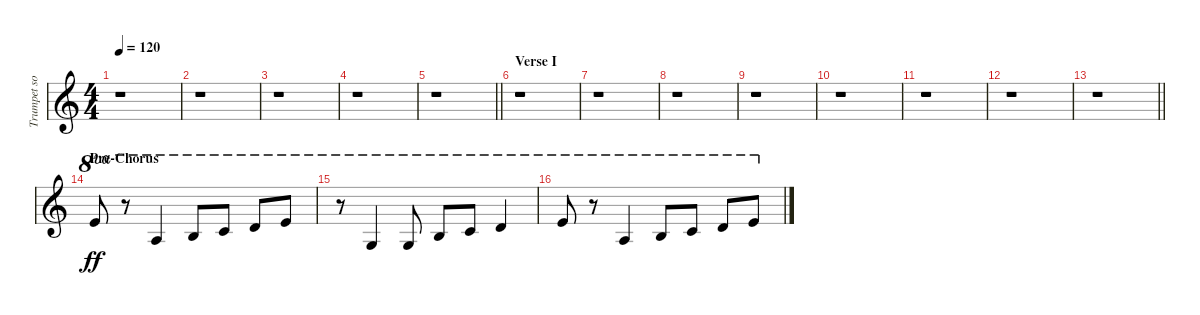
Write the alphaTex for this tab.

\track ("Trumpet sound" "Trumpet so") {instrument tenorsax}
\staff {score}
\tuning (E4 B3 G3 D3 A2 E2) {hide}
\ts (4 4)
\tempo 120
\clef g2
\ks c
r.1{dy fff} |
r.1 |
r.1 |
r.1 |
\barLineRight lightlight
r.1 |
\section ("" "Verse I")
r.1 |
r.1 |
r.1 |
r.1 |
r.1 |
r.1 |
r.1 |
\barLineRight lightlight
r.1 |
\section ("" "Pre-Chorus")
12.1.8{ot 8va dy ff} r.8{ot 8va} 10.2.4{ot 8va} 12.2.8{ot 8va} 13.2.8{ot 8va} 10.1.8{ot 8va} 12.1.8{ot 8va} |
r.8{ot 8va} 12.3.4{ot 8va} 12.3.8{ot 8va} 12.2.8{ot 8va} 13.2.8{ot 8va} 10.1.4{ot 8va} |
12.1.8{ot 8va} r.8{ot 8va} 10.2.4{ot 8va} 12.2.8{ot 8va} 13.2.8{ot 8va} 10.1.8{ot 8va} 12.1.8{ot 8va}
